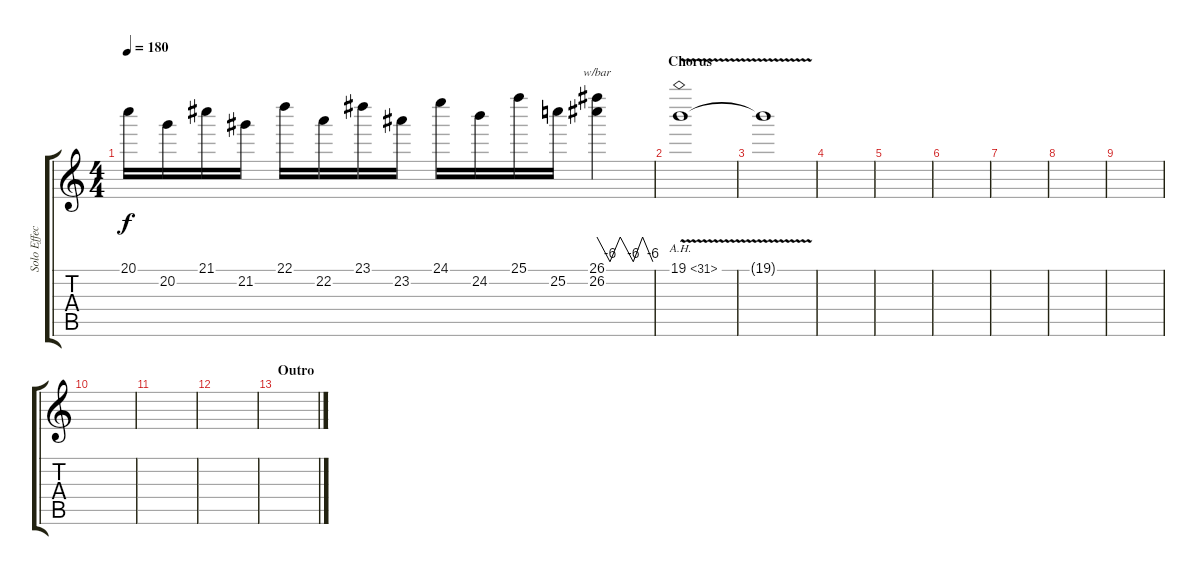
\track ("Solo Effect" "Solo Effec") {instrument overdrivenguitar}
\staff {score tabs}
\tuning (E4 B3 G3 D3 A2 E2) {hide}
\ts (4 4)
\tempo 180
\clef g2
\ks c
20.1.16{dy f} 20.2.16 21.1.16 21.2.16 22.1.16 22.2.16 23.1.16 23.2.16 24.1.16 24.2.16 25.1.16 25.2.16 (26.1 26.2).4{tbe (custom default 0 0 14 -24 25 0 39 -24 49 0 60 -24)} |
\section ("" "Chorus")
19.1{ah 12 v}.1{volume 2} |
19.1{t}.1 |
|
|
|
|
|
|
|
|
|
\section ("" "Outro")
